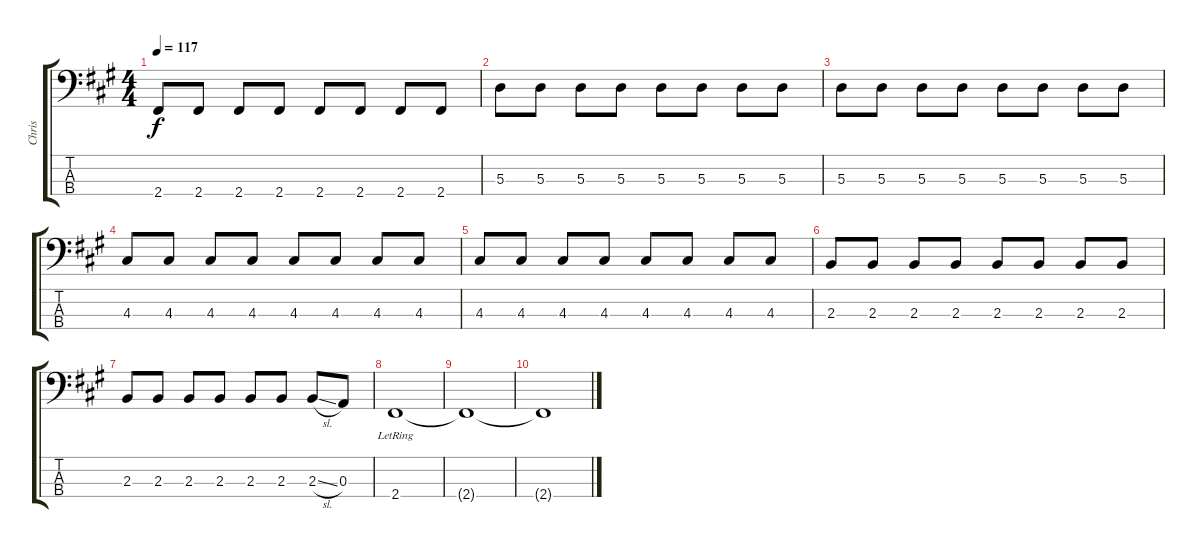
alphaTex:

\track ("Chris" "Chris") {instrument electricbassfinger}
\staff {score tabs}
\tuning (G2 D2 A1 E1) {hide}
\ts (4 4)
\tempo 117
\clef f4
\ks a
2.4.8{dy f} 2.4.8 2.4.8 2.4.8 2.4.8 2.4.8 2.4.8 2.4.8 |
5.3.8 5.3.8 5.3.8 5.3.8 5.3.8 5.3.8 5.3.8 5.3.8 |
5.3.8 5.3.8 5.3.8 5.3.8 5.3.8 5.3.8 5.3.8 5.3.8 |
4.3.8 4.3.8 4.3.8 4.3.8 4.3.8 4.3.8 4.3.8 4.3.8 |
4.3.8 4.3.8 4.3.8 4.3.8 4.3.8 4.3.8 4.3.8 4.3.8 |
2.3.8 2.3.8 2.3.8 2.3.8 2.3.8 2.3.8 2.3.8 2.3.8 |
2.3.8 2.3.8 2.3.8 2.3.8 2.3.8 2.3.8 2.3{sl}.8 0.3.8 |
2.4{lr}.1 |
2.4{t}.1 |
2.4{t}.1
